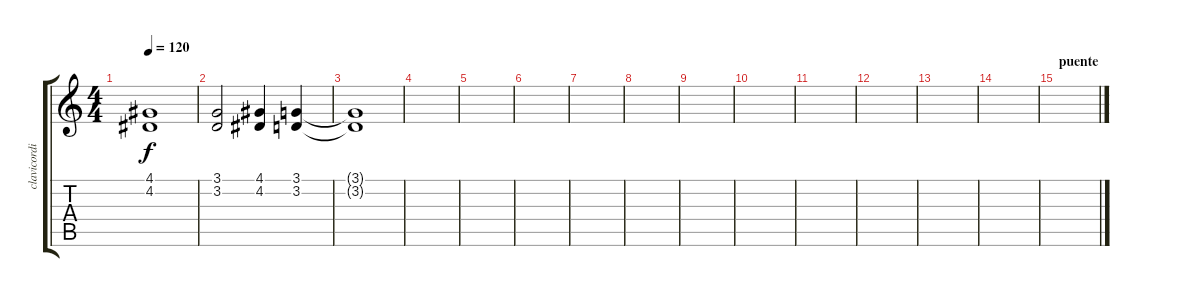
\track ("clavicordio" "clavicordi") {instrument churchorgan}
\staff {score tabs}
\tuning (E4 B3 G3 D3 A2 E2) {hide}
\ts (4 4)
\tempo 120
\clef g2
\ks c
(4.1 4.2).1{dy f} |
(3.1 3.2).2 (4.1 4.2).4 (3.1 3.2).4 |
(3.1{t} 3.2{t}).1 |
|
|
|
|
|
|
|
|
|
|
|
\section ("" "puente")
